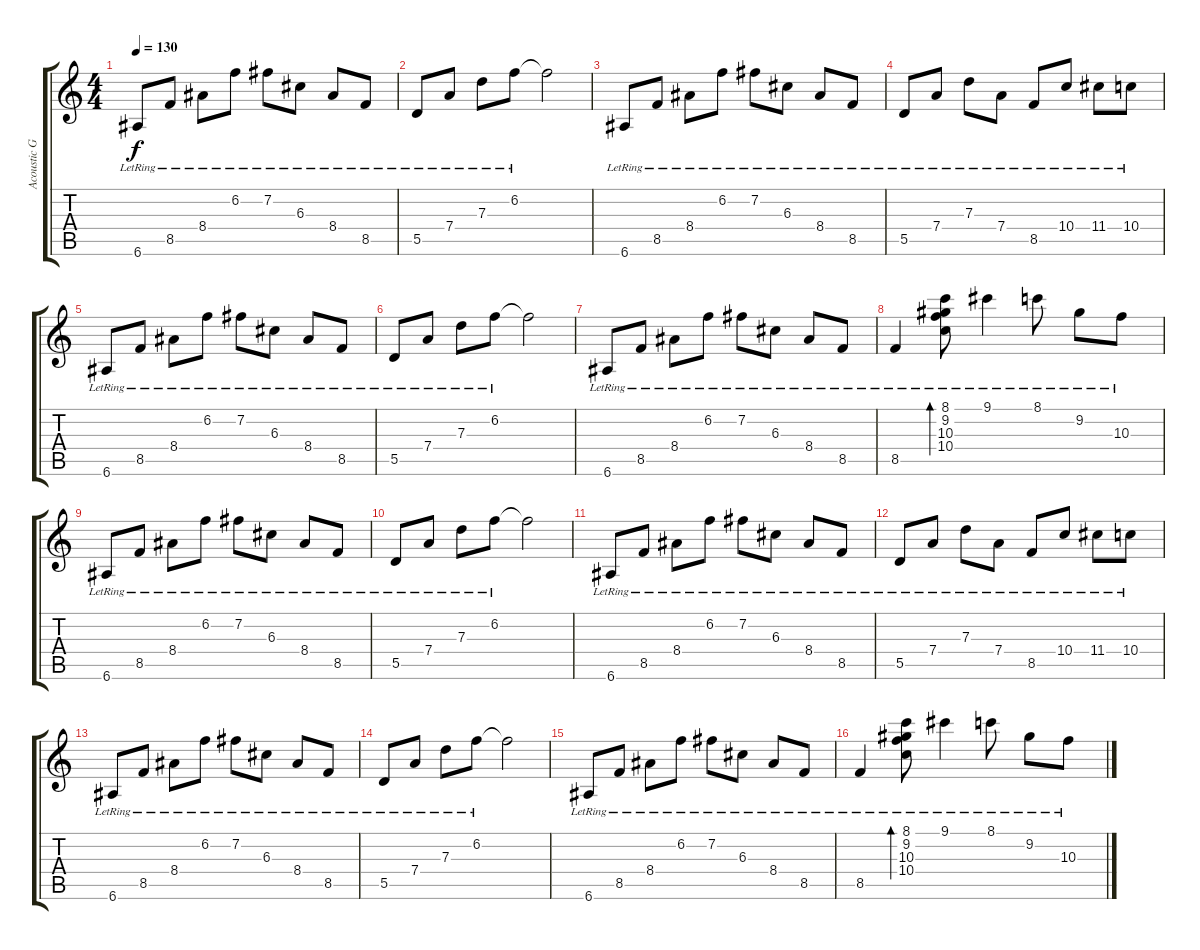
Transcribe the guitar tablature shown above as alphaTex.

\track ("Acoustic Guitar I" "Acoustic G") {instrument acousticguitarnylon}
\staff {score tabs}
\tuning (E4 B3 G3 D3 A2 E2) {hide}
\ts (4 4)
\tempo 130
\clef g2
\ks c
6.6{lr}.8{dy f volume 8} 8.5{lr}.8 8.4{lr}.8 6.2{lr}.8 7.2{lr}.8 6.3{lr}.8 8.4{lr}.8 8.5{lr}.8 |
5.5{lr}.8 7.4{lr}.8 7.3{lr}.8 6.2{lr}.8 6.2{t}.2 |
6.6{lr}.8 8.5{lr}.8 8.4{lr}.8 6.2{lr}.8 7.2{lr}.8 6.3{lr}.8 8.4{lr}.8 8.5{lr}.8 |
5.5{lr}.8 7.4{lr}.8 7.3{lr}.8 7.4{lr}.8 8.5{lr}.8 10.4{lr}.8 11.4{lr}.8 10.4{lr}.8 |
6.6{lr}.8 8.5{lr}.8 8.4{lr}.8 6.2{lr}.8 7.2{lr}.8 6.3{lr}.8 8.4{lr}.8 8.5{lr}.8 |
5.5{lr}.8 7.4{lr}.8 7.3{lr}.8 6.2{lr}.8 6.2{t}.2 |
6.6{lr}.8 8.5{lr}.8 8.4{lr}.8 6.2{lr}.8 7.2{lr}.8 6.3{lr}.8 8.4{lr}.8 8.5{lr}.8 |
8.5{lr}.4 (8.1{lr} 9.2{lr} 10.3{lr} 10.4{lr}).8{bd 240} 9.1{lr}.4 8.1{lr}.8 9.2{lr}.8 10.3{lr}.8 |
6.6{lr}.8{volume 11} 8.5{lr}.8 8.4{lr}.8 6.2{lr}.8 7.2{lr}.8 6.3{lr}.8 8.4{lr}.8 8.5{lr}.8 |
5.5{lr}.8 7.4{lr}.8 7.3{lr}.8 6.2{lr}.8 6.2{t}.2 |
6.6{lr}.8 8.5{lr}.8 8.4{lr}.8 6.2{lr}.8 7.2{lr}.8 6.3{lr}.8 8.4{lr}.8 8.5{lr}.8 |
5.5{lr}.8 7.4{lr}.8 7.3{lr}.8 7.4{lr}.8 8.5{lr}.8 10.4{lr}.8 11.4{lr}.8 10.4{lr}.8 |
6.6{lr}.8 8.5{lr}.8 8.4{lr}.8 6.2{lr}.8 7.2{lr}.8 6.3{lr}.8 8.4{lr}.8 8.5{lr}.8 |
5.5{lr}.8 7.4{lr}.8 7.3{lr}.8 6.2{lr}.8 6.2{t}.2 |
6.6{lr}.8 8.5{lr}.8 8.4{lr}.8 6.2{lr}.8 7.2{lr}.8 6.3{lr}.8 8.4{lr}.8 8.5{lr}.8 |
8.5{lr}.4 (8.1{lr} 9.2{lr} 10.3{lr} 10.4{lr}).8{bd 240} 9.1{lr}.4 8.1{lr}.8 9.2{lr}.8 10.3{lr}.8
